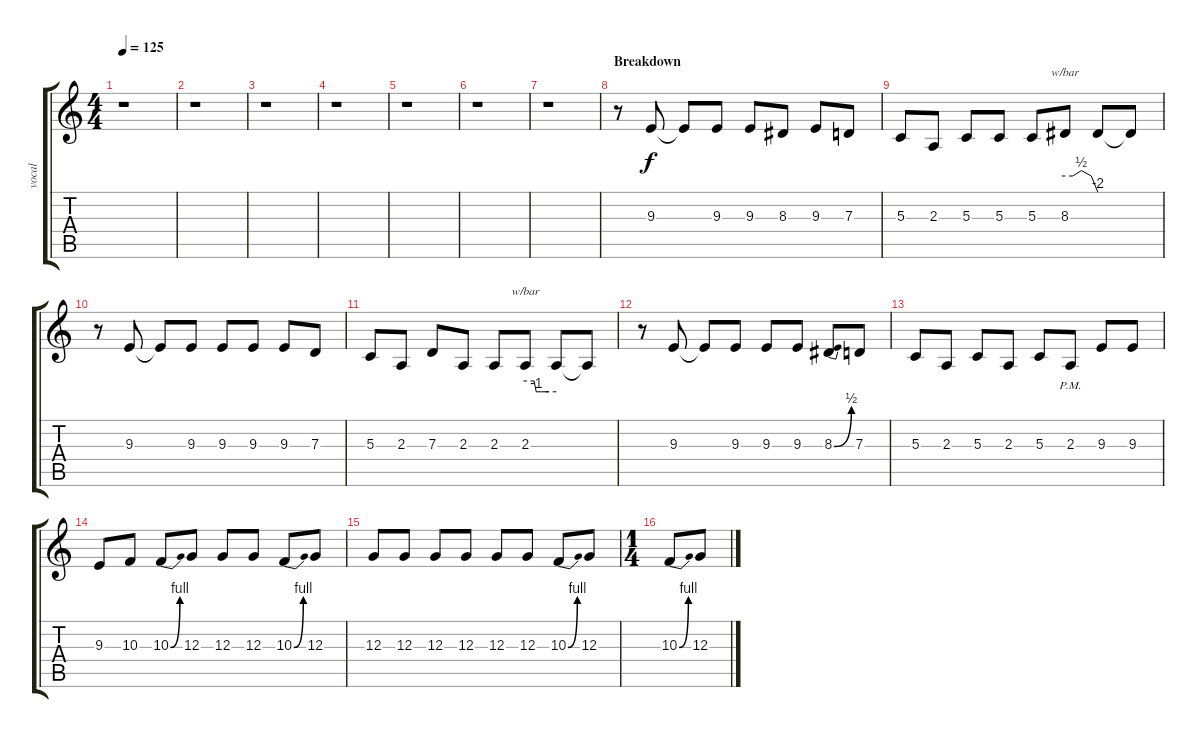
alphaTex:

\track ("vocal" "vocal") {instrument lead2sawtooth}
\staff {score tabs}
\tuning (E4 B3 G3 D3 A2 E2) {hide}
\ts (4 4)
\tempo 125
\clef g2
\ks c
r.1{dy f} |
r.1 |
r.1 |
r.1 |
r.1 |
r.1 |
r.1 |
\section ("" "Breakdown")
r.8 9.3.8 9.3{t}.8 9.3.8 9.3.8 8.3.8 9.3.8 7.3.8 |
5.3.8 2.3.8 5.3.8 5.3.8 5.3.8 8.3.8{tbe (custom default 0 0 14 0 30 2 48 0 60 -8)} 8.3{t}.8 8.3{t}.8 |
r.8 9.3.8 9.3{t}.8 9.3.8 9.3.8 9.3.8 9.3.8 7.3.8 |
5.3.8 2.3.8 7.3.8 2.3.8 2.3.8 2.3.8{tbe (custom default 0 0 17 0 21 -4 32 -4 45 -4 60 -4)} 2.3{t}.8 2.3{t}.8 |
r.8 9.3.8 9.3{t}.8 9.3.8 9.3.8 9.3.8 8.3{be (bend 0 0 60 2)}.8 7.3.8 |
5.3.8 2.3.8 5.3.8 2.3.8 5.3.8 2.3{pm}.8 9.3.8 9.3.8 |
9.3.8 10.3.8 10.3{be (bend 0 0 60 4)}.8 12.3.8 12.3.8 12.3.8 10.3{be (bend 0 0 60 4)}.8 12.3.8 |
12.3.8 12.3.8 12.3.8 12.3.8 12.3.8 12.3.8 10.3{be (bend 0 0 60 4)}.8 12.3.8 |
\ts (1 4)
10.3{be (bend 0 0 60 4)}.8 12.3.8
